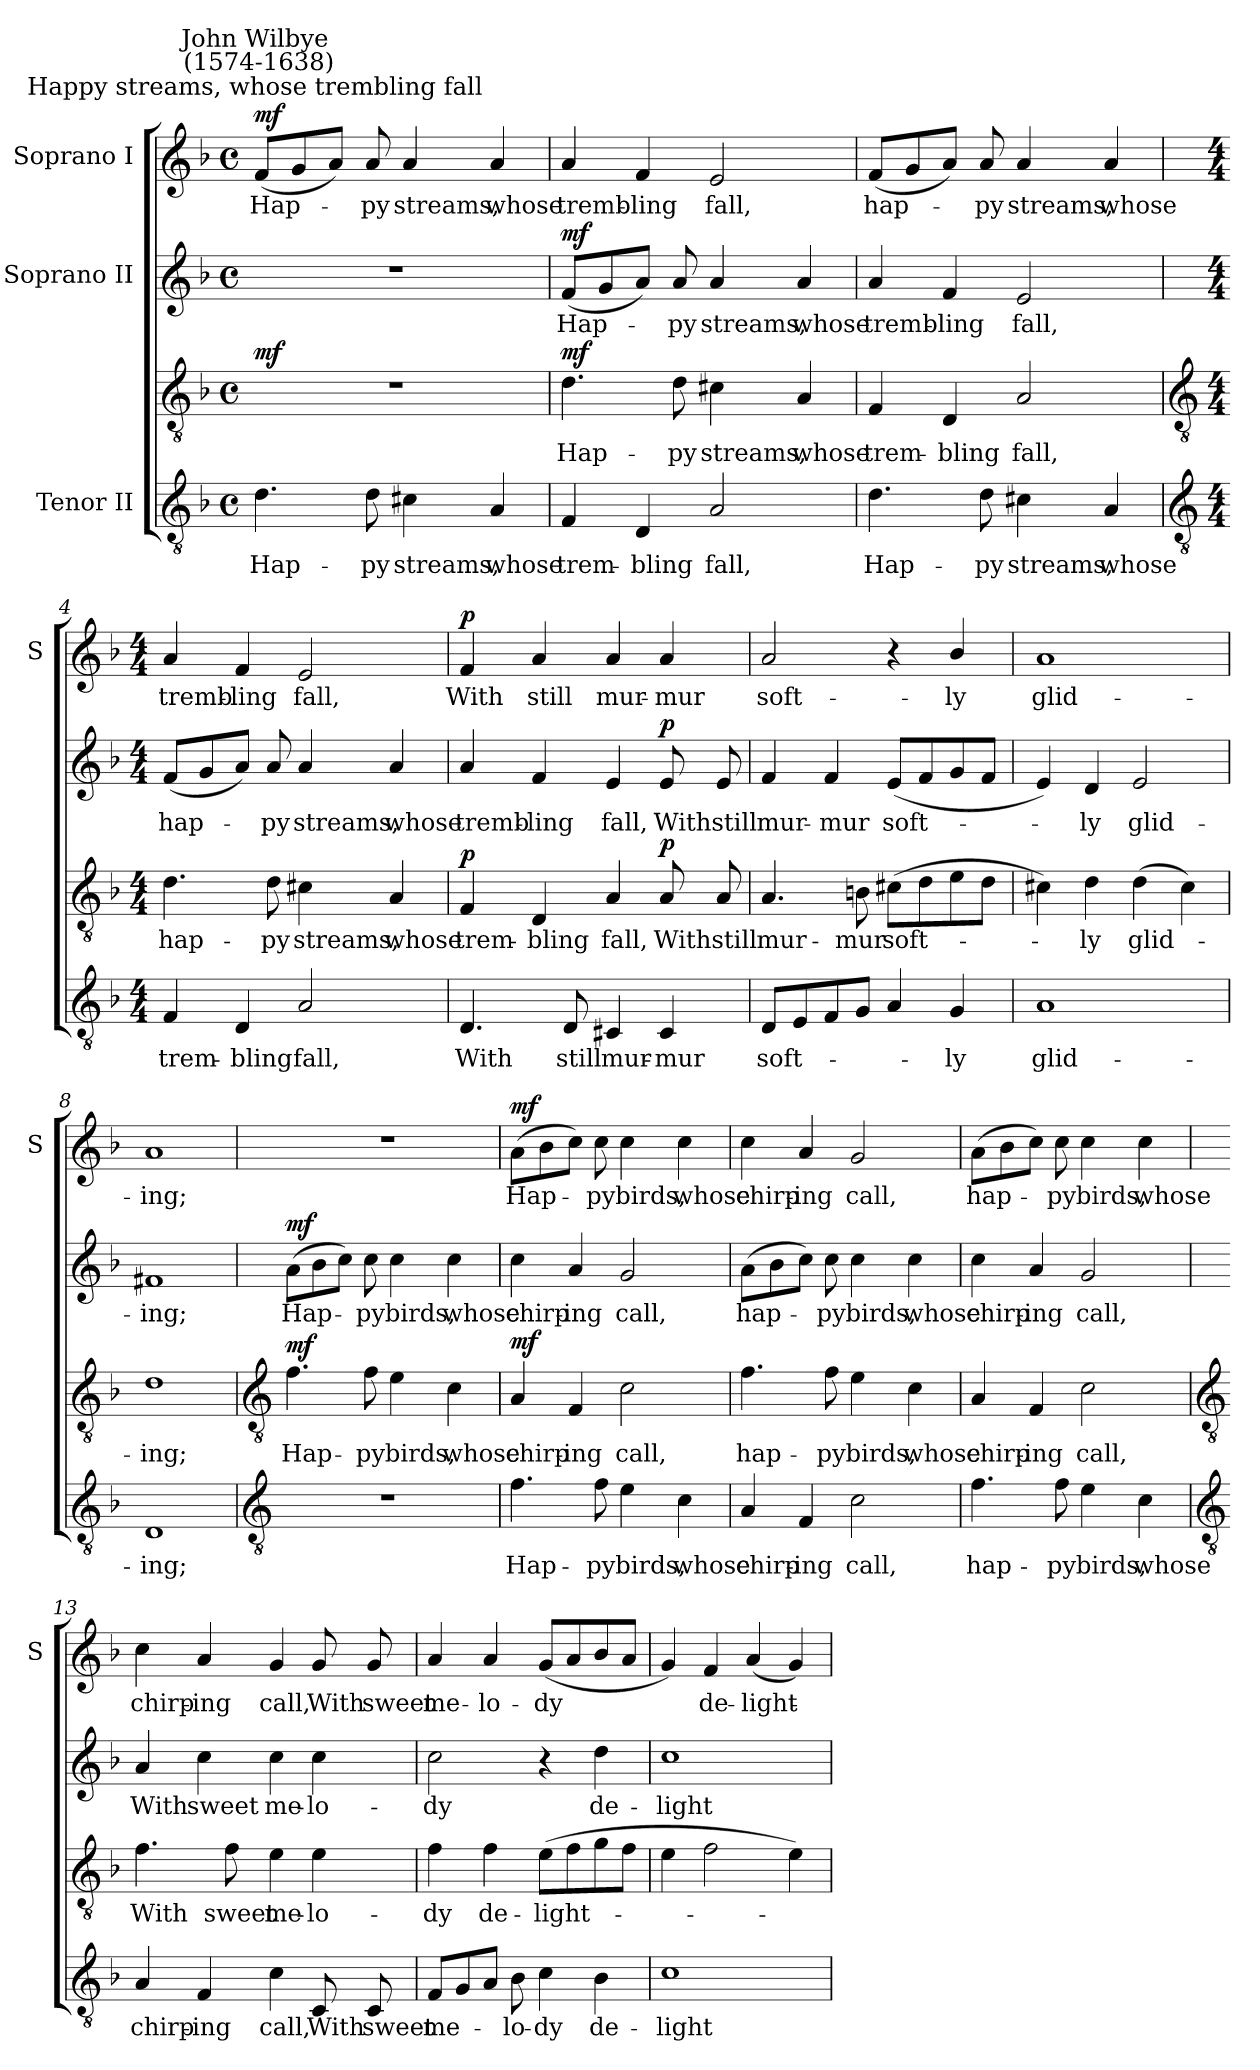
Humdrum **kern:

**kern	**text	**kern	**text	**dynam	**kern	**text	**dynam	**kern	**text	**dynam
*part3	*part3	*part3	*part3	*part3	*part2	*part2	*part2	*part1	*part1	*part1
*staff4	*staff4	*staff3	*staff3	*staff3/4	*staff2	*staff2	*staff2	*staff1	*staff1	*staff1
*I"Tenor II	*	*	*	*	*I"Soprano II	*	*	*I"Soprano I	*	*
*	*	*	*	*	*	*	*	*I'S	*	*
*clefGv2	*	*clefGv2	*	*	*clefG2	*	*	*clefG2	*	*
*k[b-]	*	*k[b-]	*	*	*k[b-]	*	*	*k[b-]	*	*
*F:	*	*F:	*	*	*F:	*	*	*F:	*	*
*M4/4	*	*M4/4	*	*	*M4/4	*	*	*M4/4	*	*
*met(c)	*	*met(c)	*	*	*met(c)	*	*	*met(c)	*	*
=1	=1	=1	=1	=1	=1	=1	=1	=1	=1	=1
!	!	!	!	!	!	!	!	!LO:TX:a:cj:t=Happy streams, whose trembling fall	!	!
!	!	!	!	!	!	!	!	!LO:TX:a:cj:t=John Wilbye\n (1574-1638)	!	!
!	!LO:LY:b	!	!	!LO:DY:b=2	!	!	!	!	!LO:LY:b	!LO:DY:b
4.d	Hap-	1r	.	mf	1r	.	.	(<8fL	Hap-	mf
.	.	.	.	.	.	.	.	8g	.	.
.	.	.	.	.	.	.	.	8aJ)	.	.
!	!LO:LY:b	!	!	!	!	!	!	!	!LO:LY:b	!
8d	-py	.	.	.	.	.	.	8a	py	.
!	!LO:LY:b	!	!	!	!	!	!	!	!LO:LY:b	!
4c#X	streams,	.	.	.	.	.	.	4a	streams,	.
!	!LO:LY:b	!	!	!	!	!	!	!	!LO:LY:b	!
4A/	whose	.	.	.	.	.	.	4a	whose	.
=2	=2	=2	=2	=2	=2	=2	=2	=2	=2	=2
!	!LO:LY:b	!	!LO:LY:b	!LO:DY:b	!	!LO:LY:b	!LO:DY:b	!	!LO:LY:b	!
4F	trem-	4.d	Hap-	mf	(<8fL	Hap-	mf	4a	tremb-	.
.	.	.	.	.	8g	.	.	.	.	.
!	!LO:LY:b	!	!	!	!	!	!	!	!LO:LY:b	!
4D	-bling	.	.	.	8aJ)	.	.	4f	-ling	.
!	!	!	!LO:LY:b	!	!	!LO:LY:b	!	!	!	!
.	.	8d	-py	.	8a	py	.	.	.	.
!	!LO:LY:b	!	!LO:LY:b	!	!	!LO:LY:b	!	!	!LO:LY:b	!
2A/	fall,	4c#X\	streams,	.	4a	streams,	.	2e	fall,	.
!	!	!	!LO:LY:b	!	!	!LO:LY:b	!	!	!	!
.	.	4A/	whose	.	4a	whose	.	.	.	.
=3	=3	=3	=3	=3	=3	=3	=3	=3	=3	=3
!	!LO:LY:b	!	!LO:LY:b	!	!	!LO:LY:b	!	!	!LO:LY:b	!
4.d	Hap-	4F	trem-	.	4a	tremb-	.	(<8fL	hap-	.
.	.	.	.	.	.	.	.	8g	.	.
!	!	!	!LO:LY:b	!	!	!LO:LY:b	!	!	!	!
.	.	4D	-bling	.	4f	-ling	.	8aJ)	.	.
!	!LO:LY:b	!	!	!	!	!	!	!	!LO:LY:b	!
8d	-py	.	.	.	.	.	.	8a	py	.
!	!LO:LY:b	!	!LO:LY:b	!	!	!LO:LY:b	!	!	!LO:LY:b	!
4c#X	streams,	2A/	fall,	.	2e	fall,	.	4a	streams,	.
!	!LO:LY:b	!	!	!	!	!	!	!	!LO:LY:b	!
4A/	whose	.	.	.	.	.	.	4a	whose	.
!!LO:LB:g=z
=4	=4	=4	=4	=4	=4	=4	=4	=4	=4	=4
*clefGv2	*	*clefGv2	*	*	*	*	*	*	*	*
*M4/4	*	*M4/4	*	*	*M4/4	*	*	*M4/4	*	*
!	!LO:LY:b	!	!LO:LY:b	!	!	!LO:LY:b	!	!	!LO:LY:b	!
4F	trem-	4.d	hap-	.	(<8fL	hap-	.	4a	tremb-	.
.	.	.	.	.	8g	.	.	.	.	.
!	!LO:LY:b	!	!	!	!	!	!	!	!LO:LY:b	!
4D	-bling	.	.	.	8aJ)	.	.	4f	-ling	.
!	!	!	!LO:LY:b	!	!	!LO:LY:b	!	!	!	!
.	.	8d	-py	.	8a	py	.	.	.	.
!	!LO:LY:b	!	!LO:LY:b	!	!	!LO:LY:b	!	!	!LO:LY:b	!
2A/	fall,	4c#X\	streams,	.	4a	streams,	.	2e	fall,	.
!	!	!	!LO:LY:b	!	!	!LO:LY:b	!	!	!	!
.	.	4A/	whose	.	4a	whose	.	.	.	.
=5	=5	=5	=5	=5	=5	=5	=5	=5	=5	=5
!	!LO:LY:b	!	!LO:LY:b	!LO:DY:b=2	!	!LO:LY:b	!	!	!LO:LY:b	!LO:DY:b
4.D	With	4F	trem-	p	4a	tremb-	.	4f	With	p
!	!	!	!LO:LY:b	!	!	!LO:LY:b	!	!	!LO:LY:b	!
.	.	4D	-bling	.	4f	-ling	.	4a	still	.
!	!LO:LY:b	!	!	!	!	!	!	!	!	!
8D	still	.	.	.	.	.	.	.	.	.
!	!LO:LY:b	!	!LO:LY:b	!	!	!LO:LY:b	!	!	!LO:LY:b	!
4C#X	mur-	4A/	fall,	.	4e	fall,	.	4a	mur-	.
!	!LO:LY:b	!	!LO:LY:b	!LO:DY:b	!	!LO:LY:b	!LO:DY:b	!	!LO:LY:b	!
4C#	-mur	8A	With	p	8e	With	p	4a	-mur	.
!	!	!	!LO:LY:b	!	!	!LO:LY:b	!	!	!	!
.	.	8A	still	.	8e	still	.	.	.	.
=6	=6	=6	=6	=6	=6	=6	=6	=6	=6	=6
!	!LO:LY:b	!	!LO:LY:b	!	!	!LO:LY:b	!	!	!LO:LY:b	!
8DL	soft-	4.A	mur-	.	4f	mur-	.	2a	soft-	.
8E	.	.	.	.	.	.	.	.	.	.
!	!	!	!	!	!	!LO:LY:b	!	!	!	!
8F	.	.	.	.	4f	-mur	.	.	.	.
!	!	!	!LO:LY:b	!	!	!	!	!	!	!
8GJ	.	8Bn	-mur	.	.	.	.	.	.	.
!	!	!	!LO:LY:b	!	!	!LO:LY:b	!	!	!	!
4A/	.	(>8c#XL	soft-	.	(<8eL	soft-	.	4r	.	.
.	.	8d	.	.	8f	.	.	.	.	.
!	!LO:LY:b	!	!	!	!	!	!	!	!LO:LY:b	!
4G	ly	8e	.	.	8g	.	.	4b-/	-ly	.
.	.	8dJ	.	.	8fJ	.	.	.	.	.
=7	=7	=7	=7	=7	=7	=7	=7	=7	=7	=7
!	!LO:LY:b	!	!	!	!	!	!	!	!LO:LY:b	!
1A	glid-	4c#X)	.	.	4e)	.	.	1a	glid-	.
!	!	!	!LO:LY:b	!	!	!LO:LY:b	!	!	!	!
.	.	4d	ly	.	4d	ly	.	.	.	.
!	!	!	!LO:LY:b	!	!	!LO:LY:b	!	!	!	!
.	.	(>4d	glid-	.	2e	glid-	.	.	.	.
.	.	4c#)	.	.	.	.	.	.	.	.
=8	=8	=8	=8	=8	=8	=8	=8	=8	=8	=8
!	!LO:LY:b	!	!LO:LY:b	!	!	!LO:LY:b	!	!	!LO:LY:b	!
1D	ing;	1d	-ing;	.	1f#X	-ing;	.	1a	-ing;	.
!!LO:LB:g=z
=9	=9	=9	=9	=9	=9	=9	=9	=9	=9	=9
*clefGv2	*	*clefGv2	*	*	*	*	*	*	*	*
!	!	!	!LO:LY:b	!LO:DY:b	!	!LO:LY:b	!LO:DY:b	!	!	!
1r	.	4.f	Hap-	mf	(>8aL	Hap-	mf	1r	.	.
.	.	.	.	.	8b-	.	.	.	.	.
.	.	.	.	.	8ccJ)	.	.	.	.	.
!	!	!	!LO:LY:b	!	!	!LO:LY:b	!	!	!	!
.	.	8f	-py	.	8cc	py	.	.	.	.
!	!	!	!LO:LY:b	!	!	!LO:LY:b	!	!	!	!
.	.	4e	birds,	.	4cc	birds,	.	.	.	.
!	!	!	!LO:LY:b	!	!	!LO:LY:b	!	!	!	!
.	.	4c\	whose	.	4cc	whose	.	.	.	.
=10	=10	=10	=10	=10	=10	=10	=10	=10	=10	=10
!	!LO:LY:b	!	!LO:LY:b	!LO:DY:b=2	!	!LO:LY:b	!	!	!LO:LY:b	!LO:DY:b
4.f	Hap-	4A	chirp-	mf	4cc	chirp-	.	(>8aL	Hap-	mf
.	.	.	.	.	.	.	.	8b-	.	.
!	!	!	!LO:LY:b	!	!	!LO:LY:b	!	!	!	!
.	.	4F	-ing	.	4a	-ing	.	8ccJ)	.	.
!	!LO:LY:b	!	!	!	!	!	!	!	!LO:LY:b	!
8f	-py	.	.	.	.	.	.	8cc	py	.
!	!LO:LY:b	!	!LO:LY:b	!	!	!LO:LY:b	!	!	!LO:LY:b	!
4e	birds,	2c	call,	.	2g	call,	.	4cc	birds,	.
!	!LO:LY:b	!	!	!	!	!	!	!	!LO:LY:b	!
4c	whose	.	.	.	.	.	.	4cc	whose	.
=11	=11	=11	=11	=11	=11	=11	=11	=11	=11	=11
!	!LO:LY:b	!	!LO:LY:b	!	!	!LO:LY:b	!	!	!LO:LY:b	!
4A/	chirp-	4.f	hap-	.	(>8aL	hap-	.	4cc	chirp-	.
.	.	.	.	.	8b-	.	.	.	.	.
!	!LO:LY:b	!	!	!	!	!	!	!	!LO:LY:b	!
4F	-ing	.	.	.	8ccJ)	.	.	4a	-ing	.
!	!	!	!LO:LY:b	!	!	!LO:LY:b	!	!	!	!
.	.	8f	-py	.	8cc	py	.	.	.	.
!	!LO:LY:b	!	!LO:LY:b	!	!	!LO:LY:b	!	!	!LO:LY:b	!
2c	call,	4e	birds,	.	4cc	birds,	.	2g	call,	.
!	!	!	!LO:LY:b	!	!	!LO:LY:b	!	!	!	!
.	.	4c\	whose	.	4cc	whose	.	.	.	.
=12	=12	=12	=12	=12	=12	=12	=12	=12	=12	=12
!	!LO:LY:b	!	!LO:LY:b	!	!	!LO:LY:b	!	!	!LO:LY:b	!
4.f	hap-	4A	chirp-	.	4cc	chirp-	.	(>8aL	hap-	.
.	.	.	.	.	.	.	.	8b-	.	.
!	!	!	!LO:LY:b	!	!	!LO:LY:b	!	!	!	!
.	.	4F	-ing	.	4a	-ing	.	8ccJ)	.	.
!	!LO:LY:b	!	!	!	!	!	!	!	!LO:LY:b	!
8f	-py	.	.	.	.	.	.	8cc	py	.
!	!LO:LY:b	!	!LO:LY:b	!	!	!LO:LY:b	!	!	!LO:LY:b	!
4e	birds,	2c	call,	.	2g	call,	.	4cc	birds,	.
!	!LO:LY:b	!	!	!	!	!	!	!	!LO:LY:b	!
4c	whose	.	.	.	.	.	.	4cc	whose	.
!!LO:LB:g=z
=13	=13	=13	=13	=13	=13	=13	=13	=13	=13	=13
*clefGv2	*	*clefGv2	*	*	*	*	*	*	*	*
!	!LO:LY:b	!	!LO:LY:b	!	!	!LO:LY:b	!	!	!LO:LY:b	!
4A/	-chirp-	4.f	With	.	4a	With	.	4cc	chirp-	.
!	!LO:LY:b	!	!	!	!	!LO:LY:b	!	!	!LO:LY:b	!
4F	-ing	.	.	.	4cc	sweet	.	4a	-ing	.
!	!	!	!LO:LY:b	!	!	!	!	!	!	!
.	.	8f	sweet	.	.	.	.	.	.	.
!	!LO:LY:b	!	!LO:LY:b	!	!	!LO:LY:b	!	!	!LO:LY:b	!
4c	call,	4e	me-	.	4cc	me-	.	4g	call,	.
!	!LO:LY:b	!	!LO:LY:b	!	!	!LO:LY:b	!	!	!LO:LY:b	!
8C	With	4e	-lo-	.	4cc	-lo-	.	8g	With	.
!	!LO:LY:b	!	!	!	!	!	!	!	!LO:LY:b	!
8C	sweet	.	.	.	.	.	.	8g	sweet	.
=14	=14	=14	=14	=14	=14	=14	=14	=14	=14	=14
!	!LO:LY:b	!	!LO:LY:b	!	!	!LO:LY:b	!	!	!LO:LY:b	!
8FL	me-	4f	dy	.	2cc	-dy	.	4a	me-	.
8G	.	.	.	.	.	.	.	.	.	.
!	!	!	!LO:LY:b	!	!	!	!	!	!LO:LY:b	!
8AJ	.	4f	de-	.	.	.	.	4a	-lo-	.
!	!LO:LY:b	!	!	!	!	!	!	!	!	!
8B-	lo-	.	.	.	.	.	.	.	.	.
!	!LO:LY:b	!	!LO:LY:b	!	!	!	!	!	!LO:LY:b	!
4c	-dy	(>8eL	-light-	.	4r	.	.	(<8gL	-dy	.
.	.	8f	.	.	.	.	.	8a	.	.
!	!LO:LY:b	!	!	!	!	!LO:LY:b	!	!	!	!
4B-	de-	8g	.	.	4dd	de-	.	8b-	.	.
.	.	8fJ	.	.	.	.	.	8aJ	.	.
=15	=15	=15	=15	=15	=15	=15	=15	=15	=15	=15
!	!LO:LY:b	!	!	!	!	!LO:LY:b	!	!	!	!
1c	-light-	4e	.	.	1cc	-light-	.	4g)	.	.
!	!	!	!	!	!	!	!	!	!LO:LY:b	!
.	.	2f	.	.	.	.	.	4f	de-	.
!	!	!	!	!	!	!	!	!	!LO:LY:b	!
.	.	.	.	.	.	.	.	(<4a	-light-	.
.	.	4e)	.	.	.	.	.	4g)	.	.
=	=	=	=	=	=	=	=	=	=	=
*-	*-	*-	*-	*-	*-	*-	*-	*-	*-	*-
